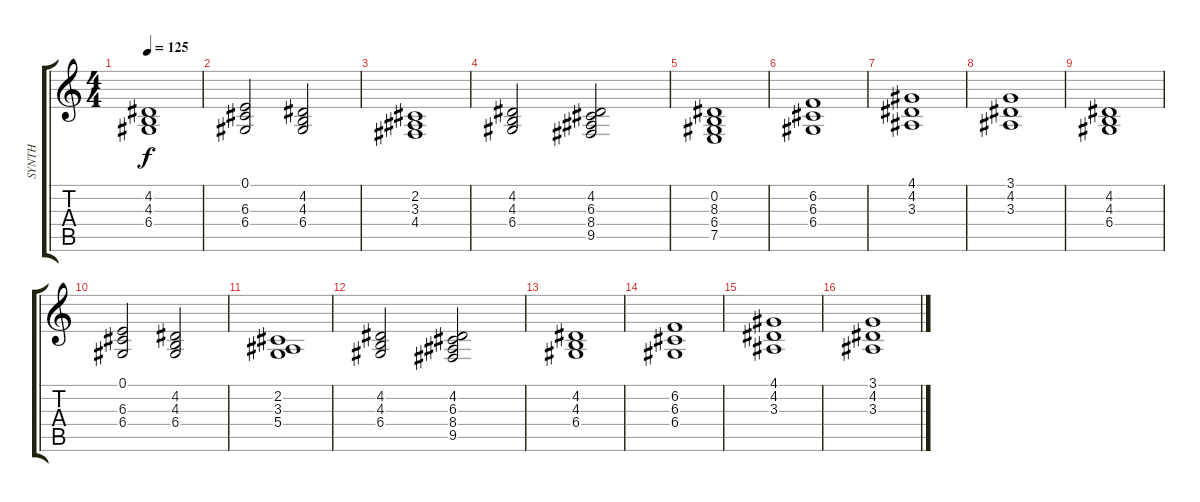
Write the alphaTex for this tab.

\track ("SYNTH" "SYNTH") {instrument synthvoice}
\staff {score tabs}
\tuning (E4 B3 G3 D3 A2 E2) {hide}
\ts (4 4)
\tempo 125
\clef g2
\ks c
(4.2 4.3 6.4).1{dy f} |
(0.1 6.3 6.4).2 (4.2 4.3 6.4).2 |
(2.2 3.3 4.4).1 |
(4.2 4.3 6.4).2 (4.2 6.3 8.4 9.5).2 |
(0.2 8.3 6.4 7.5).1 |
(6.2 6.3 6.4).1 |
(4.1 4.2 3.3).1 |
(3.1 4.2 3.3).1 |
(4.2 4.3 6.4).1 |
(0.1 6.3 6.4).2 (4.2 4.3 6.4).2 |
(2.2 3.3 5.4).1 |
(4.2 4.3 6.4).2 (4.2 6.3 8.4 9.5).2 |
(4.2 4.3 6.4).1 |
(6.2 6.3 6.4).1 |
(4.1 4.2 3.3).1 |
(3.1 4.2 3.3).1
